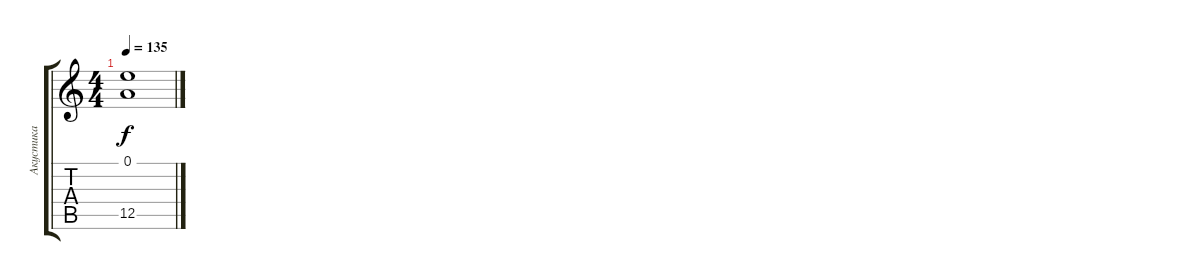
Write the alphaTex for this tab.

\track ("Акустика" "Акустика") {instrument acousticguitarnylon}
\staff {score tabs}
\tuning (E4 B3 G3 D3 A2 E2) {hide}
\ts (4 4)
\tempo 135
\clef g2
\ks c
(0.1 12.5).1{dy f}
